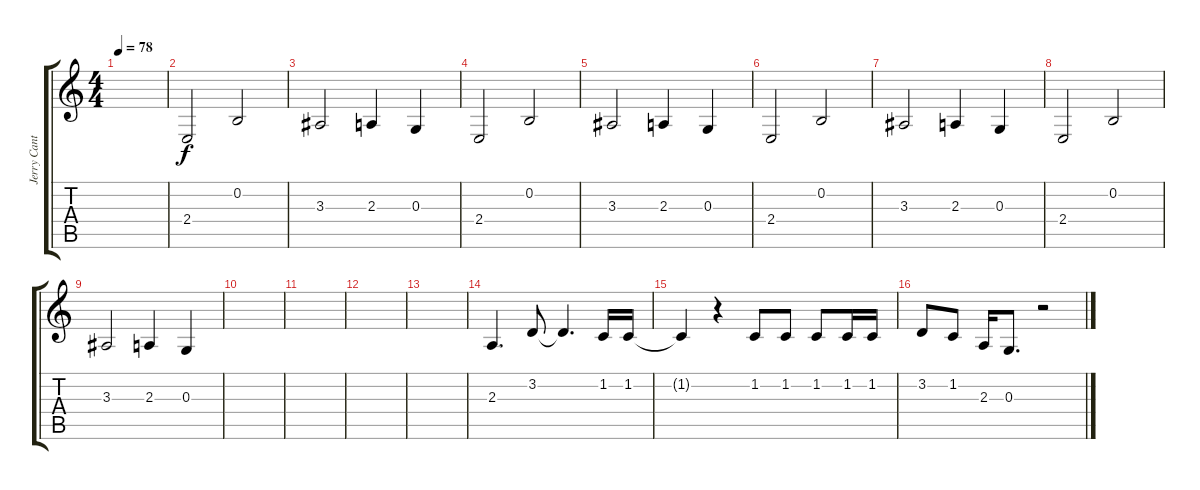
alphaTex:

\track ("Jerry Cantrell - Backing Vocals" "Jerry Cant") {instrument lead1square}
\staff {score tabs}
\tuning (E4 B3 G3 D3 A2 D2) {hide}
\ts (4 4)
\tempo 78
\clef g2
\ks c
|
2.4.2 0.2.2 |
3.3.2 2.3.4 0.3.4 |
2.4.2 0.2.2 |
3.3.2 2.3.4 0.3.4 |
2.4.2 0.2.2 |
3.3.2 2.3.4 0.3.4 |
2.4.2 0.2.2 |
3.3.2 2.3.4 0.3.4 |
|
|
|
|
2.3.4{d} 3.2.8 3.2{t}.4{d} 1.2.16 1.2.16 |
1.2{t}.4 r.4 1.2.8 1.2.8 1.2.8 1.2.16 1.2.16 |
3.2.8 1.2.8 2.3.16 0.3.8{d} r.2
